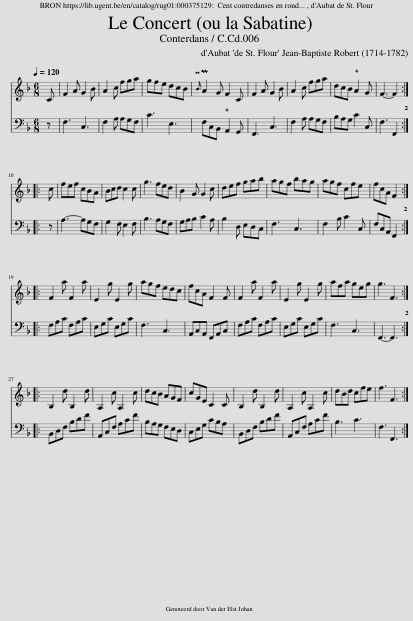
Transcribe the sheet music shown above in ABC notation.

X:1
%%score 1 2
L:1/8
Q:1/4=120
M:6/8
I:linebreak $
K:F
V:1 treble
V:2 bass
V:1
 C | F2 A G2 B | A2 c fga | gfe dcB |{PB} PA2 G F2 C | %5
 F2 A G2 B | A2 c fga | dcB !plus!A2 G | F3- F2 ::$ c | %10
 fef cBA | Bcd c2 c | g3 fed | B2 G G2 c | def gab | %15
 agf bag | agf cfe | fcA F2 ::$ F2 a F2 a | E2 g E2 g | %20
 agf edc | fcA F2 F | F2 a F2 a | E2 g E2 g | afa geg | %25
 g3 F3 ::$ B,2 d B,2 d | A,2 c A,2 c | dcB AGF | cGE C2 C | %30
 B,2 d B,2 d | A,2 c A,2 c | dBd cfe | f3 F3 :| %34
V:2
 z | F,3 C,3 | F,2 A, A,G,F, | C3 E,3 | F,C,B,, !plus!A,,2 G,, | %5
 F,,3 C,3 | F,2 A, A,G,F, | B,A,G, C2 C, | F,3 F,,2 ::$ z | %10
 A,3- A,G,F, | G,2 F, E,2 F, | B,3 A,G,F, | G,A,B, C2 A, | B,2 D, E,D,C, | %15
 F,3 C,3 | F,2 B, C2 C, | F,C,A,, F,,2 ::$ F,A,C F,A,C | E,G,C E,G,C | %20
 F,3 C,3 | A,,C,A,, F,,A,,C, | F,A,C F,A,C | E,G,C E,G,C | F,3 C,3 | %25
 F,,3- F,,3 ::$ B,,D,F, B,DF | A,,C,F, A,CF | B,A,G, F,E,D, | C,E,G, CB,A, | %30
 B,,D,F, B,DF | A,,C,F, A,CF | B,3 C3 | F,3 F,,3 :| %34
